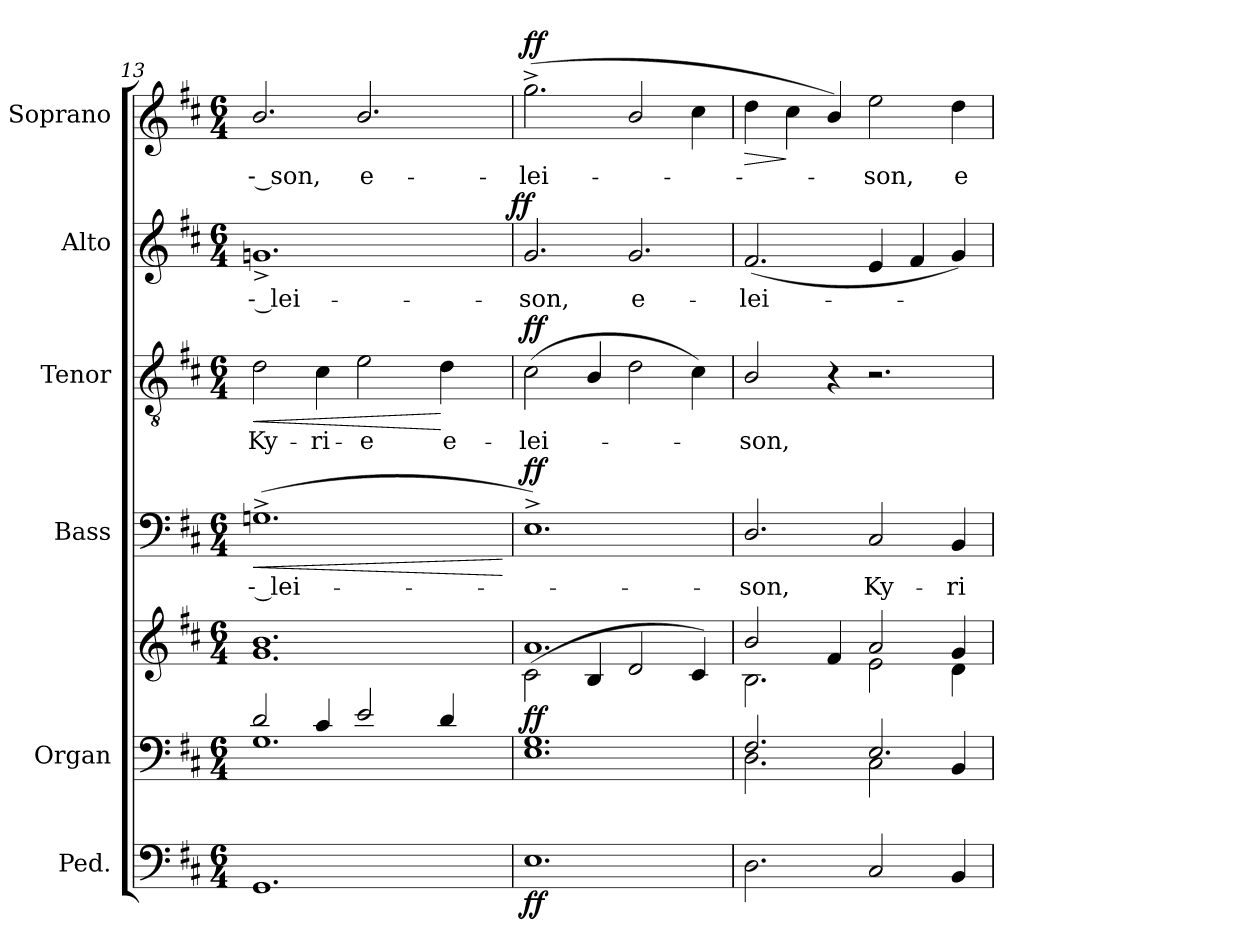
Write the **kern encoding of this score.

**kern	**dynam	**kern	**kern	**dynam	**kern	**text	**dynam	**kern	**text	**dynam	**kern	**text	**dynam	**kern	**text	**dynam
*part6	*part6	*part5	*part5	*part5	*part4	*part4	*part4	*part3	*part3	*part3	*part2	*part2	*part2	*part1	*part1	*part1
*staff7	*staff7	*staff6	*staff5	*staff5/6	*staff4	*staff4	*staff4	*staff3	*staff3	*staff3	*staff2	*staff2	*staff2	*staff1	*staff1	*staff1
*I"Ped.	*	*I"Organ	*	*	*I"Bass	*	*	*I"Tenor	*	*	*I"Alto	*	*	*I"Soprano	*	*
*	*	*I'Org.	*	*	*I'B.	*	*	*I'T.	*	*	*I'A.	*	*	*I'S.	*	*
!!LO:PB:g=z
*clefF4	*	*clefF4	*clefG2	*	*clefF4	*	*	*clefGv2	*	*	*clefG2	*	*	*clefG2	*	*
*	*	*	*	*	*	*	*	*ITrd7c12	*	*	*	*	*	*	*	*
*k[f#c#]	*	*k[f#c#]	*k[f#c#]	*	*k[f#c#]	*	*	*k[f#c#]	*	*	*k[f#c#]	*	*	*k[f#c#]	*	*
*D:	*	*D:	*D:	*	*D:	*	*	*D:	*	*	*D:	*	*	*D:	*	*
*M6/4	*	*M6/4	*M6/4	*	*M6/4	*	*	*M6/4	*	*	*M6/4	*	*	*M6/4	*	*
=13	=13	=13	=13	=13	=13	=13	=13	=13	=13	=13	=13	=13	=13	=13	=13	=13
*	*	*^	*^	*	*	*	*	*	*	*	*	*	*	*	*	*
!	!	!	!	!	!	!	!	!LO:LY:b:color=#000000	!LO:HP:b	!	!	!	!	!	!	!	!	!
!	!	!	!	!	!	!	!	!	!	!	!LO:LY:b:color=#000000	!LO:HP:b	!	!	!	!	!	!
!	!	!	!	!	!	!	!	!	!	!	!	!	!	!LO:LY:b:color=#000000	!	!	!	!
!	!	!	!	!	!	!	!	!	!	!	!	!	!	!	!	!	!LO:LY:b:color=#000000	!
*	*	*	*	*	*	*	*	*	*	*	*	*	*^	*	*	*	*	*
1.GGi	.	2di/	1.Gi	1.bi	1.gi	.	(1.Gn^i	-- lei-	<	2Di\	Ky-	<	1.gn^i	1ryy	-- lei-	.	2.bi/	-- son,	.
!	!	!	!	!	!	!	!	!	!	!	!LO:LY:b:color=#000000	!	!	!	!	!	!	!	!
.	.	4c#i/	.	.	.	.	.	.	.	4C#i\	-ri-	.	.	.	.	.	.	.	.
!	!	!	!	!	!	!	!	!	!	!	!LO:LY:b:color=#000000	!	!	!	!	!	!	!	!
!	!	!	!	!	!	!	!	!	!	!	!	!	!	!	!	!	!	!LO:LY:b:color=#000000	!
.	.	2ei/	.	.	.	.	.	.	.	2Ei\	-e	.	.	.	.	.	2.bi/	e-	.
.	.	.	.	.	.	.	.	.	.	.	.	.	.	4ryy	.	.	.	.	.
!	!	!	!	!	!	!	!	!	!	!	!LO:LY:b:color=#000000	!	!	!	!	!	!	!	!
.	.	4di/	.	.	.	.	.	.	.	4Di\	e-	[	.	8ryy	.	.	.	.	.
.	.	.	.	.	.	.	.	.	.	.	.	.	.	16ryy	.	.	.	.	.
.	.	.	.	.	.	.	.	.	.	.	.	.	.	32ryy	.	.	.	.	.
.	.	.	.	.	.	.	.	.	.	.	.	.	.	64ryy	.	.	.	.	.
.	.	.	.	.	.	.	.	.	.	.	.	.	.	128...ryy	.	.	.	.	.
.	.	.	.	.	.	.	.	.	.	.	.	.	.	1024ryy	.	ff	.	.	.
*	*	*v	*v	*	*	*	*	*	*	*	*	*	*	*	*	*	*	*	*
*	*	*	*v	*v	*	*	*	*	*	*	*	*	*	*	*	*	*	*
.	.	.	.	.	.	.	[	.	.	.	.	.	.	.	.	.	.
*	*	*	*	*	*	*	*	*	*	*	*v	*v	*	*	*	*	*
=14	=14	=14	=14	=14	=14	=14	=14	=14	=14	=14	=14	=14	=14	=14	=14	=14
*	*	*	*^	*	*	*	*	*	*	*	*	*	*	*	*	*
*	*	*	*	*	*	*	*	*	*	*	*	*^	*	*	*	*	*
!	!	!	!	!	!	!	!	!	!	!LO:LY:b:color=#000000	!	!	!	!	!	!	!	!
*	*	*	*	*	*	*	*	*	*	*	*	*v	*v	*	*	*	*	*
*	*	*	*	*	*	*	*	*	*	*	*	*^	*	*	*	*	*
!	!	!	!	!	!	!	!	!	!	!	!	!	!	!LO:LY:b:color=#000000	!	!	!	!
*	*	*	*	*	*	*	*	*	*	*	*	*v	*v	*	*	*	*	*
*	*	*	*	*	*	*	*	*	*	*	*	*^	*	*	*	*	*
!	!	!	!	!	!	!	!	!	!	!	!	!	!	!	!	!	!LO:LY:b:color=#000000	!
*	*	*	*	*	*	*	*	*	*	*	*	*v	*v	*	*	*	*	*
1.Ei	ff	1.Ei 1.Gi	1.ai	(2c#i\	ff	1.E^i)	.	ff	(2C#i\	-lei-	ff	2.gi/	-son,	.	(2.gg^i\	-lei-	ff
.	.	.	.	4Bi/	.	.	.	.	4BBi/	.	.	.	.	.	.	.	.
!	!	!	!	!	!	!	!	!	!	!	!	!	!LO:LY:b:color=#000000	!	!	!	!
.	.	.	.	2di/	.	.	.	.	2Di\	.	.	2.gi/	e-	.	2bi/	.	.
.	.	.	.	4c#i/)	.	.	.	.	4C#i\)	.	.	.	.	.	4cc#i\	.	.
=15	=15	=15	=15	=15	=15	=15	=15	=15	=15	=15	=15	=15	=15	=15	=15	=15	=15
*	*	*^	*	*	*	*	*	*	*	*	*	*	*	*	*	*	*
!	!	!	!	!	!	!	!	!LO:LY:b:color=#000000	!	!	!	!	!	!	!	!	!	!
!	!	!	!	!	!	!	!	!	!	!	!LO:LY:b:color=#000000	!	!	!	!	!	!	!
!	!	!	!	!	!	!	!	!	!	!	!	!	!	!LO:LY:b:color=#000000	!	!	!	!LO:HP:b
2.Di\	.	2.F#i/	2.Di\	2bi/	2.Bi\	.	2.Di/	-son,	.	2BBi/	-son,	.	(2.f#i/	-lei-	.	4ddi\	.	>
.	.	.	.	.	.	.	.	.	.	.	.	.	.	.	.	4cc#i\	.	]
.	.	.	.	4f#i/	.	.	.	.	.	4r	.	.	.	.	.	4bi/)	.	.
!	!	!	!	!	!	!	!	!LO:LY:b:color=#000000	!	!	!	!	!	!	!	!	!	!
!	!	!	!	!	!	!	!	!	!	!	!	!	!	!	!	!	!LO:LY:b:color=#000000	!
2C#i/	.	2.Ei/	2C#i\	2ai/	2ei\	.	2C#i/	Ky-	.	2.r	.	.	4ei/	.	.	2eei\	-son,	.
.	.	.	.	.	.	.	.	.	.	.	.	.	4f#i/	.	.	.	.	.
!	!	!	!	!	!	!	!	!LO:LY:b:color=#000000	!	!	!	!	!	!	!	!	!	!
!	!	!	!	!	!	!	!	!	!	!	!	!	!	!	!	!	!LO:LY:b:color=#000000	!
4BBi/	.	.	4BBi/	4gi/	4di\	.	4BBi/	-ri-	.	.	.	.	4gi/)	.	.	4ddi\	e-	.
*	*	*v	*v	*	*	*	*	*	*	*	*	*	*	*	*	*	*	*
*	*	*	*v	*v	*	*	*	*	*	*	*	*	*	*	*	*	*
=	=	=	=	=	=	=	=	=	=	=	=	=	=	=	=	=
*-	*-	*-	*-	*-	*-	*-	*-	*-	*-	*-	*-	*-	*-	*-	*-	*-
